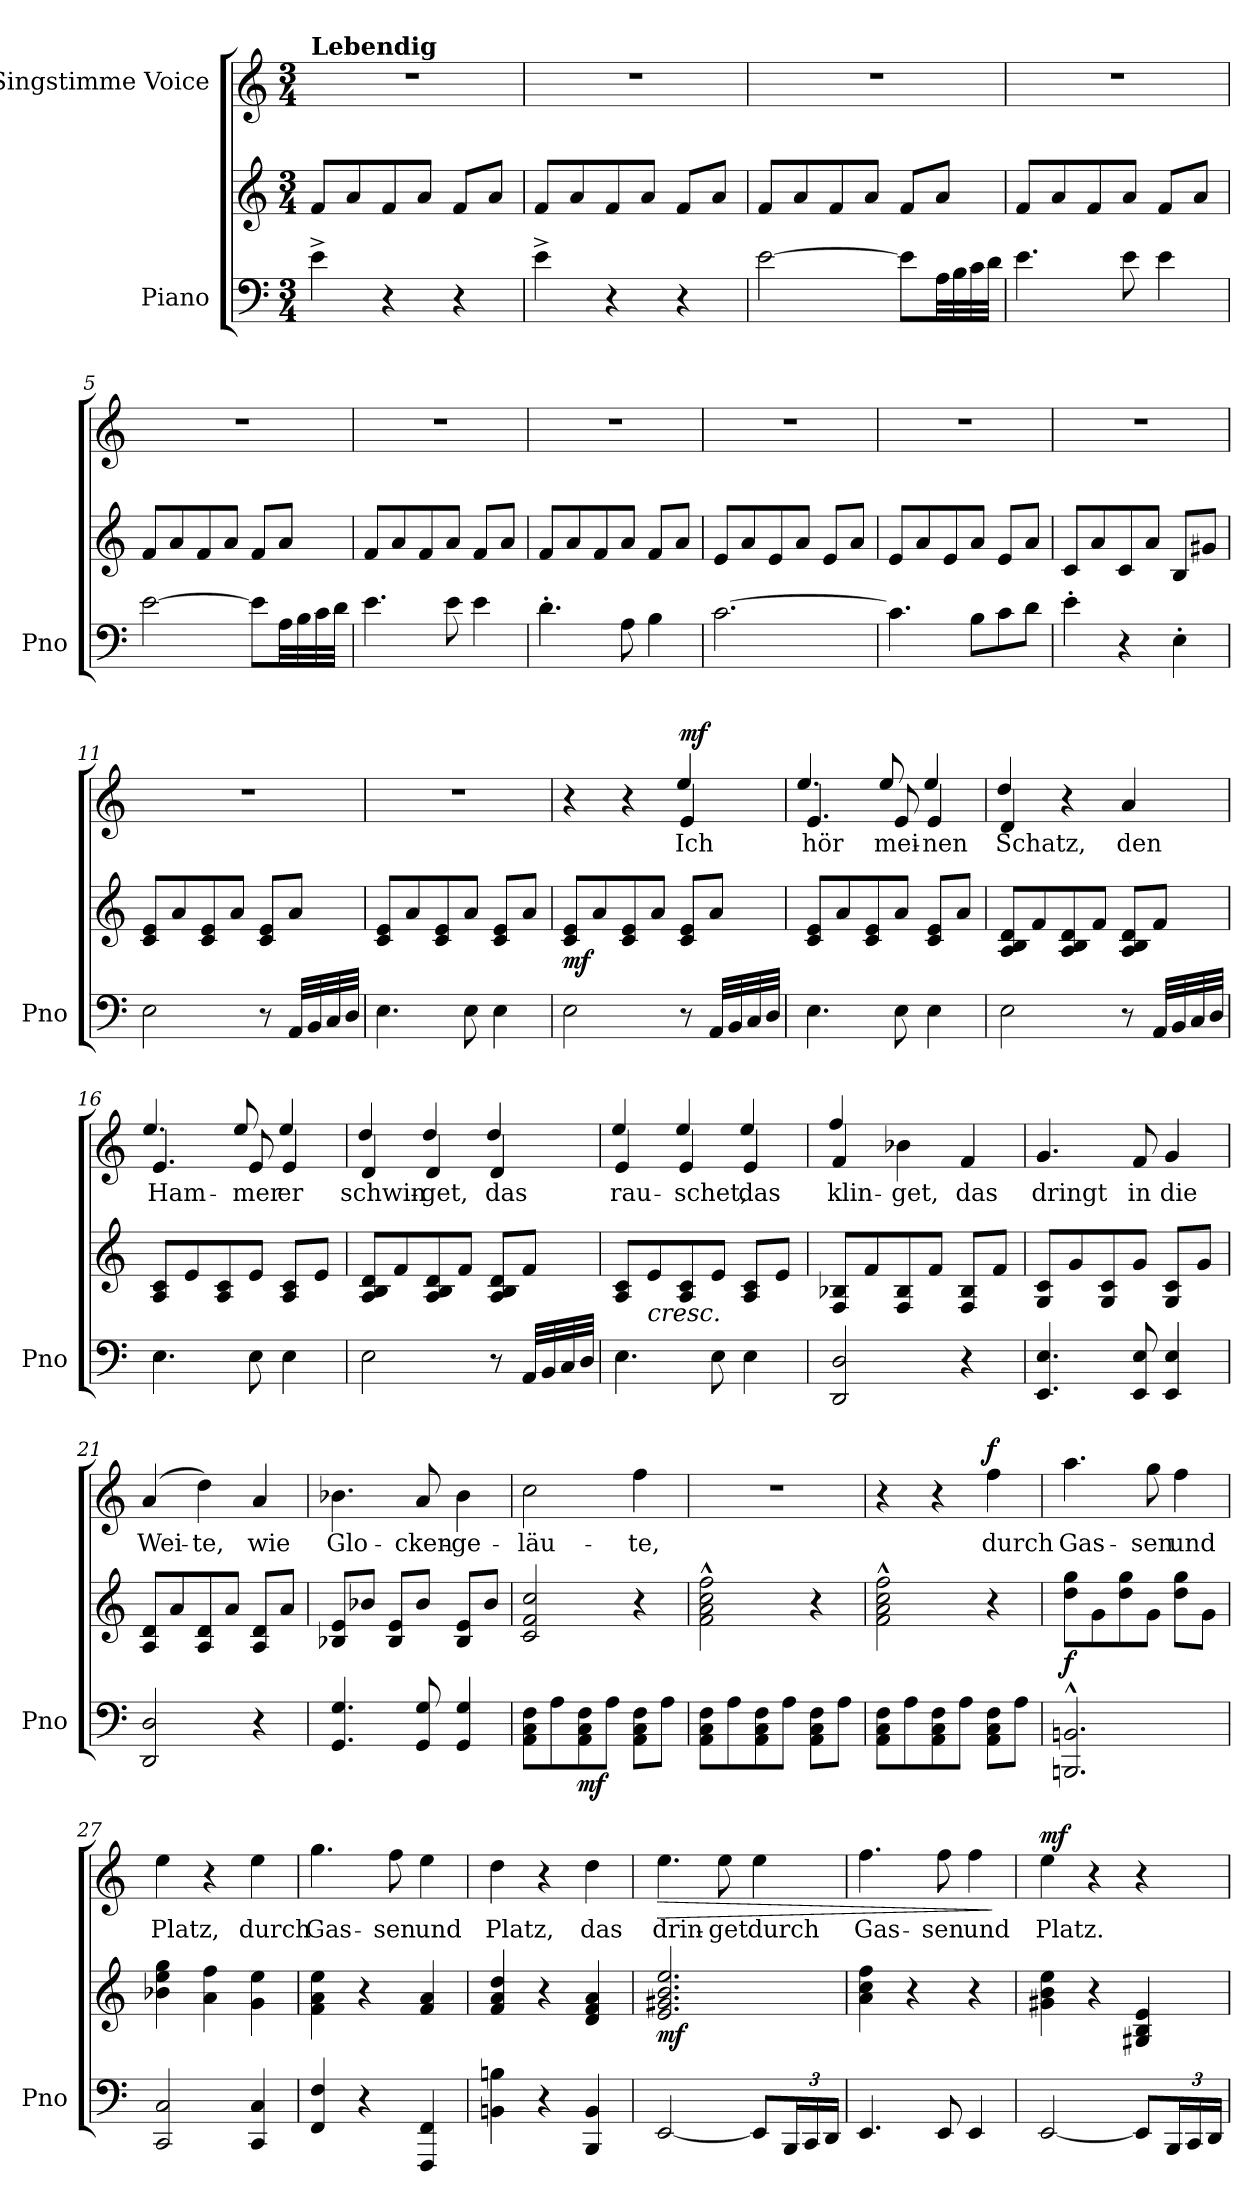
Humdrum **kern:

**kern	**kern	**dynam	**kern	**text	**dynam
*part2	*part2	*part2	*part1	*part1	*part1
*staff3	*staff2	*staff2/3	*staff1	*staff1	*staff1
*I"Piano	*	*	*I"Singstimme Voice	*	*
*I'Pno	*	*	*	*	*
*clefF4	*clefG2	*	*clefG2	*	*
*k[]	*k[]	*	*k[]	*	*
*M3/4	*M3/4	*	*M3/4	*	*
=1	=1	=1	=1	=1	=1
!	!	!	!LO:TX:a:B:t=Lebendig	!	!
!	!	!LO:DY:a=2	!	!	!
!	!	!LO:DY:n=1:a	!	!	!
4e^\	8f/L	f mf	2.r	.	.
.	8a/	.	.	.	.
4r	8f/	.	.	.	.
.	8a/J	.	.	.	.
4r	8f/L	.	.	.	.
.	8a/J	.	.	.	.
=2	=2	=2	=2	=2	=2
4e^\	8f/L	.	2.r	.	.
.	8a/	.	.	.	.
4r	8f/	.	.	.	.
.	8a/J	.	.	.	.
4r	8f/L	.	.	.	.
.	8a/J	.	.	.	.
=3	=3	=3	=3	=3	=3
[2e\	8f/L	.	2.r	.	.
.	8a/	.	.	.	.
.	8f/	.	.	.	.
.	8a/J	.	.	.	.
8e\L]	8f/L	.	.	.	.
32A\LL	8a/J	.	.	.	.
32B\	.	.	.	.	.
32c\	.	.	.	.	.
32d\JJJ	.	.	.	.	.
=4	=4	=4	=4	=4	=4
4.e\	8f/L	.	2.r	.	.
.	8a/	.	.	.	.
.	8f/	.	.	.	.
8e\	8a/J	.	.	.	.
4e\	8f/L	.	.	.	.
.	8a/J	.	.	.	.
=5	=5	=5	=5	=5	=5
[2e\	8f/L	.	2.r	.	.
.	8a/	.	.	.	.
.	8f/	.	.	.	.
.	8a/J	.	.	.	.
8e\L]	8f/L	.	.	.	.
32A\LL	8a/J	.	.	.	.
32B\	.	.	.	.	.
32c\	.	.	.	.	.
32d\JJJ	.	.	.	.	.
!!LO:LB:g=z
=6	=6	=6	=6	=6	=6
4.e\	8f/L	.	2.r	.	.
.	8a/	.	.	.	.
.	8f/	.	.	.	.
8e\	8a/J	.	.	.	.
4e\	8f/L	.	.	.	.
.	8a/J	.	.	.	.
=7	=7	=7	=7	=7	=7
4.d'\	8f/L	.	2.r	.	.
.	8a/	.	.	.	.
.	8f/	.	.	.	.
8A\	8a/J	.	.	.	.
4B\	8f/L	.	.	.	.
.	8a/J	.	.	.	.
=8	=8	=8	=8	=8	=8
[2.c\	8e/L	.	2.r	.	.
.	8a/	.	.	.	.
.	8e/	.	.	.	.
.	8a/J	.	.	.	.
.	8e/L	.	.	.	.
.	8a/J	.	.	.	.
=9	=9	=9	=9	=9	=9
4.c\]	8e/L	.	2.r	.	.
.	8a/	.	.	.	.
.	8e/	.	.	.	.
8B\L	8a/J	.	.	.	.
8c\	8e/L	.	.	.	.
8d\J	8a/J	.	.	.	.
=10	=10	=10	=10	=10	=10
4e'\	8c/L	.	2.r	.	.
.	8a/	.	.	.	.
4r	8c/	.	.	.	.
.	8a/J	.	.	.	.
4E'\	8B/L	.	.	.	.
.	8g#X/J	.	.	.	.
=11	=11	=11	=11	=11	=11
2E\	8c/ 8e/L	.	2.r	.	.
.	8a/	.	.	.	.
.	8c/ 8e/	.	.	.	.
.	8a/J	.	.	.	.
8r	8c/ 8e/L	.	.	.	.
32AA/LLL	8a/J	.	.	.	.
32BB/	.	.	.	.	.
32C/	.	.	.	.	.
32D/JJJ	.	.	.	.	.
!!LO:LB:g=z
=12	=12	=12	=12	=12	=12
4.E\	8c/ 8e/L	.	2.r	.	.
.	8a/	.	.	.	.
.	8c/ 8e/	.	.	.	.
8E\	8a/J	.	.	.	.
4E\	8c/ 8e/L	.	.	.	.
.	8a/J	.	.	.	.
=13	=13	=13	=13	=13	=13
*	*	*	*^	*	*
!	!	!LO:DY:b	!	!	!	!
2E\	8c/ 8e/L	mf	4r	4ryy	.	.
.	8a/	.	.	.	.	.
.	8c/ 8e/	.	4r	4ryy	.	.
.	8a/J	.	.	.	.	.
!	!	!	!	!	!LO:LY:b	!LO:DY:a
8r	8c/ 8e/L	.	4e/	4ee!/	Ich	mf
32AA/LLL	8a/J	.	.	.	.	.
32BB/	.	.	.	.	.	.
32C/	.	.	.	.	.	.
32D/JJJ	.	.	.	.	.	.
=14	=14	=14	=14	=14	=14	=14
!	!	!	!	!	!LO:LY:b	!
4.E\	8c/ 8e/L	.	4.e/	4.ee!/	hör	.
.	8a/	.	.	.	.	.
.	8c/ 8e/	.	.	.	.	.
!	!	!	!	!	!LO:LY:b	!
8E\	8a/J	.	8e/	8ee!/	mei-	.
!	!	!	!	!	!LO:LY:b	!
4E\	8c/ 8e/L	.	4e/	4ee!/	-nen	.
.	8a/J	.	.	.	.	.
=15	=15	=15	=15	=15	=15	=15
!	!	!	!	!	!LO:LY:b	!
2E\	8A/ 8B/ 8d/L	.	4d/	4dd!/	Schatz,	.
.	8f/	.	.	.	.	.
.	8A/ 8B/ 8d/	.	4r	4ryy	.	.
.	8f/J	.	.	.	.	.
!	!	!	!	!	!LO:LY:b	!
8r	8A/ 8B/ 8d/L	.	4a/	4ryy	den	.
32AA/LLL	8f/J	.	.	.	.	.
32BB/	.	.	.	.	.	.
32C/	.	.	.	.	.	.
32D/JJJ	.	.	.	.	.	.
=16	=16	=16	=16	=16	=16	=16
!	!	!	!	!	!LO:LY:b	!
4.E\	8A/ 8c/L	.	4.e/	4.ee!/	Ham-	.
.	8e/	.	.	.	.	.
.	8A/ 8c/	.	.	.	.	.
!	!	!	!	!	!LO:LY:b	!
8E\	8e/J	.	8e/	8ee!/	-mer	.
!	!	!	!	!	!LO:LY:b	!
4E\	8A/ 8c/L	.	4e/	4ee!/	er	.
.	8e/J	.	.	.	.	.
=17	=17	=17	=17	=17	=17	=17
!	!	!	!	!	!LO:LY:b	!
2E\	8A/ 8B/ 8d/L	.	4d/	4dd!/	schwin-	.
.	8f/	.	.	.	.	.
!	!	!	!	!	!LO:LY:b	!
.	8A/ 8B/ 8d/	.	4d/	4dd!/	-get,	.
.	8f/J	.	.	.	.	.
!	!	!	!	!	!LO:LY:b	!
8r	8A/ 8B/ 8d/L	.	4d/	4dd!/	das	.
32AA/LLL	8f/J	.	.	.	.	.
32BB/	.	.	.	.	.	.
32C/	.	.	.	.	.	.
32D/JJJ	.	.	.	.	.	.
!!LO:LB:g=z	!!
=18	=18	=18	=18	=18	=18	=18
!	!	!	!	!	!LO:LY:b	!
4.E\	8A/ 8c/L	.	4e/	4ee!/	rau-	.
!	!LO:TX:b:i:t=cresc.	!	!	!	!	!
.	8e/	.	.	.	.	.
!	!	!	!	!	!LO:LY:b	!
.	8A/ 8c/	.	4e/	4ee!/	-schet,	.
8E\	8e/J	.	.	.	.	.
!	!	!	!	!	!LO:LY:b	!
4E\	8A/ 8c/L	.	4e/	4ee!/	das	.
.	8e/J	.	.	.	.	.
=19	=19	=19	=19	=19	=19	=19
!	!	!	!	!	!LO:LY:b	!
2DD/ 2D/	8F/ 8B-X/L	.	4f/	4ff!/	klin-	.
.	8f/	.	.	.	.	.
!	!	!	!	!	!LO:LY:b	!
.	8F/ 8B-/	.	4b-X\	2ryy	-get,	.
.	8f/J	.	.	.	.	.
!	!	!	!	!	!LO:LY:b	!
4r	8F/ 8B-/L	.	4f/	.	das	.
.	8f/J	.	.	.	.	.
*	*	*	*v	*v	*	*
=20	=20	=20	=20	=20	=20
!	!	!	!	!LO:LY:b	!
4.EE/ 4.E/	8G/ 8c/L	.	4.g/	dringt	.
.	8g/	.	.	.	.
.	8G/ 8c/	.	.	.	.
!	!	!	!	!LO:LY:b	!
8EE/ 8E/	8g/J	.	8f/	in	.
!	!	!	!	!LO:LY:b	!
4EE/ 4E/	8G/ 8c/L	.	4g/	die	.
.	8g/J	.	.	.	.
=21	=21	=21	=21	=21	=21
!	!	!	!	!LO:LY:b	!
2DD/ 2D/	8A/ 8d/L	.	(>4a/	Wei-	.
.	8a/	.	.	.	.
!	!	!	!	!LO:LY:b	!
.	8A/ 8d/	.	4dd\)	-te,	.
.	8a/J	.	.	.	.
!	!	!	!	!LO:LY:b	!
4r	8A/ 8d/L	.	4a/	wie	.
.	8a/J	.	.	.	.
=22	=22	=22	=22	=22	=22
!	!	!	!	!LO:LY:b	!
4.GG/ 4.G/	8B-X/ 8e/L	.	4.b-X\	Glo-	.
.	8b-X/J	.	.	.	.
.	8B-/ 8e/L	.	.	.	.
!	!	!	!	!LO:LY:b	!
8GG/ 8G/	8b-/J	.	8a/	-cken-	.
!	!	!	!	!LO:LY:b	!
4GG/ 4G/	8B-/ 8e/L	.	4b-\	-ge-	.
.	8b-/J	.	.	.	.
=23	=23	=23	=23	=23	=23
!	!	!	!	!LO:LY:b	!
8AA\ 8C\ 8F\L	2c/ 2f/ 2cc/	.	2cc\	-läu-	.
8A\	.	.	.	.	.
!	!	!LO:DY:b=2	!	!	!
8AA\ 8C\ 8F\	.	mf	.	.	.
8A\J	.	.	.	.	.
!	!	!	!	!LO:LY:b	!
8AA\ 8C\ 8F\L	4r	.	4ff\	-te,	.
8A\J	.	.	.	.	.
!!LO:PB:g=z
=24	=24	=24	=24	=24	=24
8AA\ 8C\ 8F\L	2f\^^ 2a\^^ 2cc\^^ 2ff\^^	.	2.r	.	.
8A\	.	.	.	.	.
8AA\ 8C\ 8F\	.	.	.	.	.
8A\J	.	.	.	.	.
8AA\ 8C\ 8F\L	4r	.	.	.	.
8A\J	.	.	.	.	.
=25	=25	=25	=25	=25	=25
8AA\ 8C\ 8F\L	2f\^^ 2a\^^ 2cc\^^ 2ff\^^	.	4r	.	.
8A\	.	.	.	.	.
8AA\ 8C\ 8F\	.	.	4r	.	.
8A\J	.	.	.	.	.
!	!	!	!	!LO:LY:b	!LO:DY:b
8AA\ 8C\ 8F\L	4r	.	4ff\	durch	f
8A\J	.	.	.	.	.
=26	=26	=26	=26	=26	=26
!	!	!LO:DY:b	!	!LO:LY:b	!
2.BBBn/^^ 2.BBn/^^	8dd\ 8gg\L	f	4.aa\	Gas-	.
.	8g\	.	.	.	.
.	8dd\ 8gg\	.	.	.	.
!	!	!	!	!LO:LY:b	!
.	8g\J	.	8gg\	-sen	.
!	!	!	!	!LO:LY:b	!
.	8dd\ 8gg\L	.	4ff\	und	.
.	8g\J	.	.	.	.
=27	=27	=27	=27	=27	=27
!	!	!	!	!LO:LY:b	!
2CC/ 2C/	4b-X\ 4ee\ 4gg\	.	4ee\	Platz,	.
.	4a\ 4ff\	.	4r	.	.
!	!	!	!	!LO:LY:b	!
4CC/ 4C/	4g\ 4ee\	.	4ee\	durch	.
=28	=28	=28	=28	=28	=28
!	!	!	!	!LO:LY:b	!
4FF/ 4F/	4f\ 4a\ 4ee\	.	4.gg\	Gas-	.
4r	4r	.	.	.	.
!	!	!	!	!LO:LY:b	!
.	.	.	8ff\	-sen	.
!	!	!	!	!LO:LY:b	!
4FFF/ 4FF/	4f/ 4a/	.	4ee\	und	.
=29	=29	=29	=29	=29	=29
!	!	!	!	!LO:LY:b	!
4BBn\ 4Bn\	4f/ 4a/ 4dd/	.	4dd\	Platz,	.
4r	4r	.	4r	.	.
!	!	!	!	!LO:LY:b	!
4BBB/ 4BB/	4d/ 4f/ 4a/	.	4dd\	das	.
!!LO:LB:g=z
=30	=30	=30	=30	=30	=30
!	!	!LO:DY:b	!	!LO:LY:b	!LO:HP:b
[2EE/	2.e/ 2.g#X/ 2.b/ 2.ee/	mf	4.ee\	drin-	>
!	!	!	!	!LO:LY:b	!
.	.	.	8ee\	-get	.
!	!	!	!	!LO:LY:b	!
8EE/L]	.	.	4ee\	durch	.
*Xbrackettup	*	*	*	*	*
24BBB/L	.	.	.	.	.
24CC/	.	.	.	.	.
24DD/JJ	.	.	.	.	.
=31	=31	=31	=31	=31	=31
!	!	!	!	!LO:LY:b	!
4.EE/	4a\ 4cc\ 4ff\	.	4.ff\	Gas-	.
.	4r	.	.	.	.
!	!	!	!	!LO:LY:b	!
8EE/	.	.	8ff\	-sen	.
!	!	!	!	!LO:LY:b	!
4EE/	4r	.	4ff\	und	.
.	.	.	.	.	]
=32	=32	=32	=32	=32	=32
!	!	!	!	!LO:LY:b	!LO:DY:a
[2EE/	4g#X\ 4b\ 4ee\	.	4ee\	Platz.	mf
.	4r	.	4r	.	.
8EE/L]	4G#X/ 4B/ 4e/	.	4r	.	.
24BBB/L	.	.	.	.	.
24CC/	.	.	.	.	.
24DD/JJ	.	.	.	.	.
=	=	=	=	=	=
*-	*-	*-	*-	*-	*-
